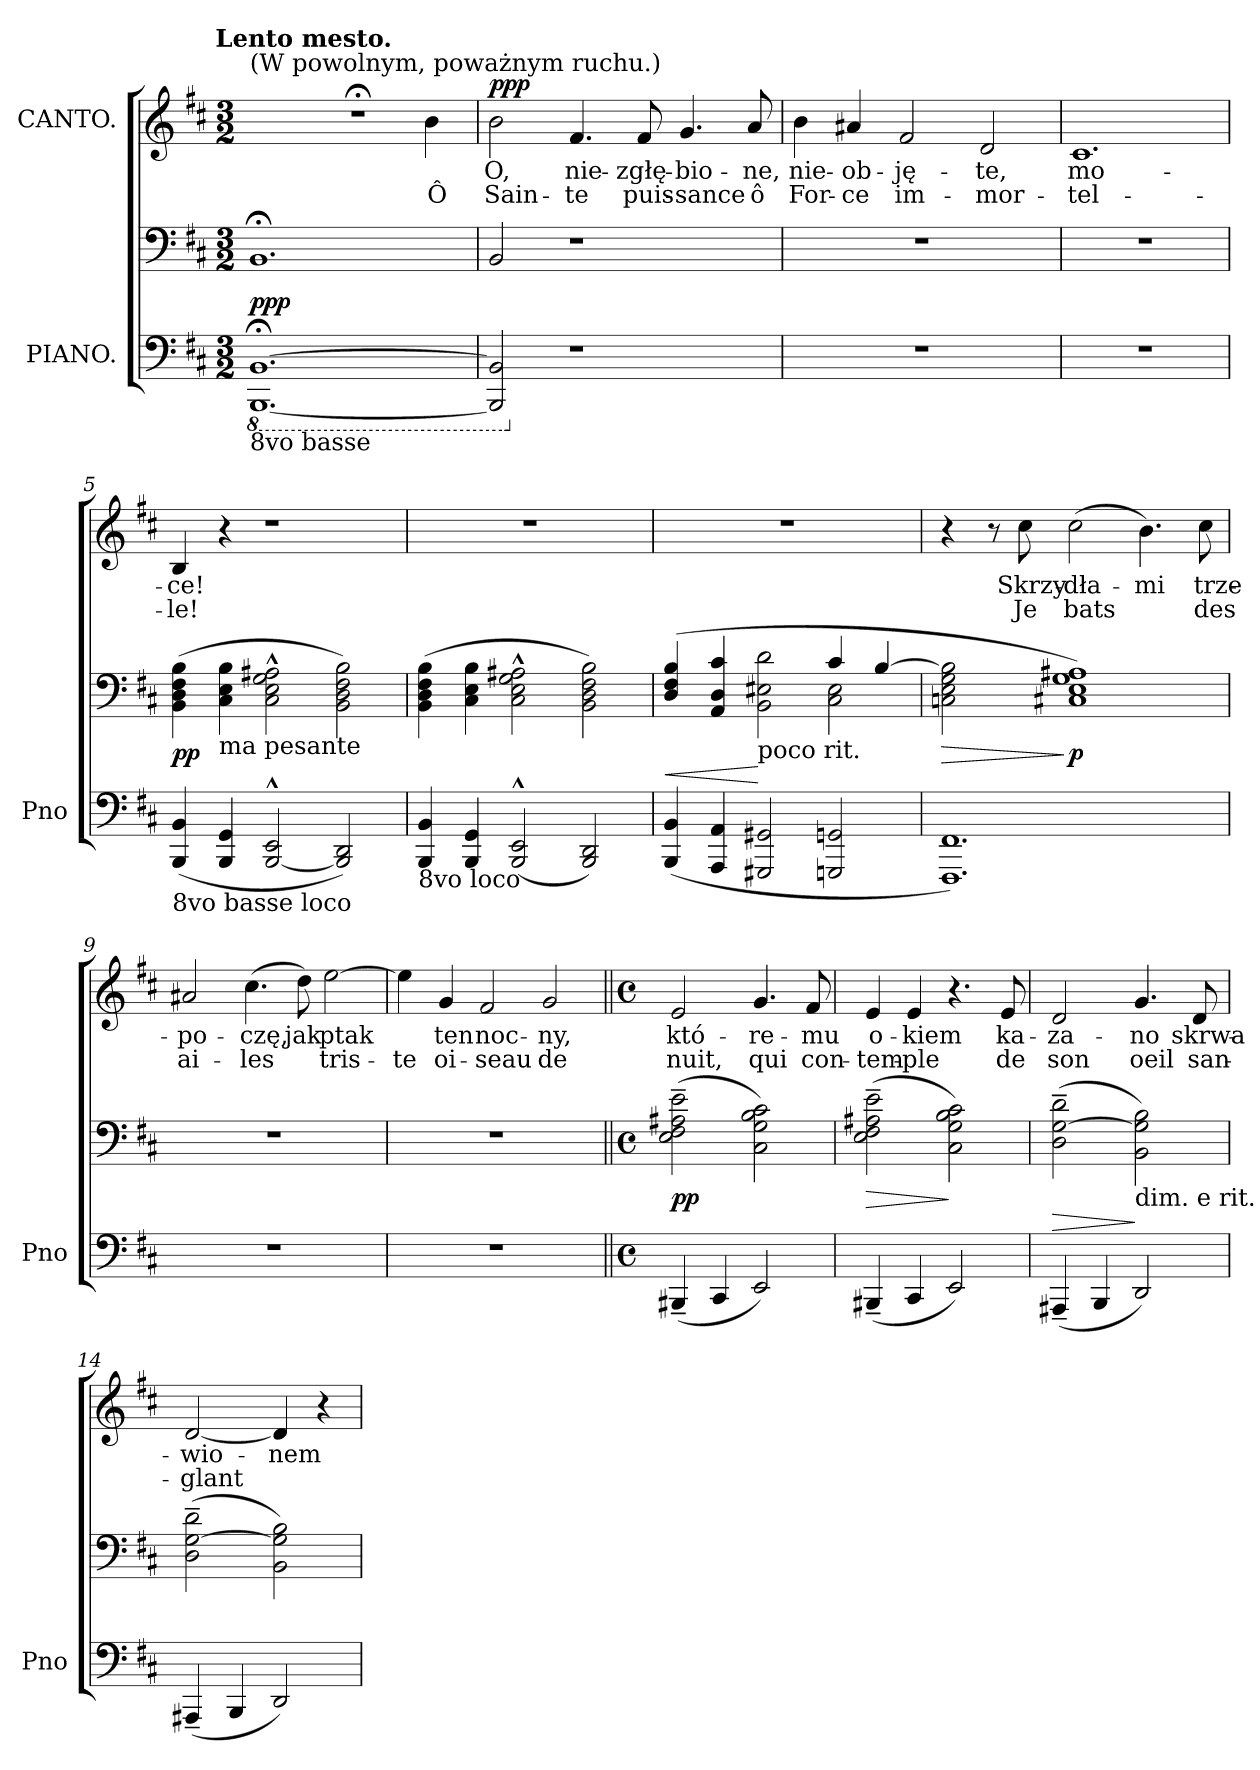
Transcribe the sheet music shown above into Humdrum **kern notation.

**kern	**kern	**dynam	**kern	**text	**text	**dynam
*part2	*part2	*part2	*part1	*part1	*part1	*part1
*staff3	*staff2	*staff2/3	*staff1	*staff1	*staff1	*staff1
*I"PIANO.	*	*	*I"CANTO.	*	*	*
*I'Pno	*	*	*	*	*	*
*clefF4	*clefF4	*	*clefG2	*	*	*
*k[f#c#]	*k[f#c#]	*	*k[f#c#]	*	*	*
*b:	*b:	*	*b:	*	*	*
!!LO:TX:omd:t=Lento mesto.
*M3/2	*M3/2	*	*M3/2	*	*	*
*MM52	*MM52	*	*MM52	*	*	*
*8ba	*	*	*	*	*	*
=1	=1	=1	=1	=1	=1	=1
*	*	*	*^	*	*	*
!	!	!	!LO:TX:a:t=(W powolnym, poważnym ruchu.)	!	!	!	!
!LO:TX:b:t=8vo basse	!	!	!	!	!	!	!
[1.BBBB;< [1.BBB;<	1.BB;<	ppp	1.r;<	1ryy	.	.	.
.	.	.	.	4ryy	.	.	.
.	.	.	.	4b\	.	Ô	.
=2	=2	=2	=2	=2	=2	=2	=2
!	!	!	!	!	!	!	!LO:DY:a
*	*	*	*v	*v	*	*	*
2BBBB]/ 2BBB]/	2BB/	.	2b\	O,	Sain-	ppp
*X8ba	*	*	*	*	*	*
1r	1r	.	4.f#/	nie-	-te	.
.	.	.	8f#/	-zgłę-	puis-	.
.	.	.	4.g/	-bio-	-sance	.
.	.	.	8a/	-ne,	ô	.
=3	=3	=3	=3	=3	=3	=3
1.r	1.r	.	4b\	nie-	For-	.
.	.	.	4a#X/	-ob-	-ce	.
.	.	.	2f#/	-ję-	im-	.
.	.	.	2d/	-te,	-mor-	.
=4	=4	=4	=4	=4	=4	=4
1.r	1.r	.	1.c#	mo-	-tel-	.
=5	=5	=5	=5	=5	=5	=5
*8ba	*	*	*	*	*	*
!LO:TX:b:t=8vo basse loco	!	!	!	!	!	!
(>4BBBB/ 4BBB/	(4BB\ 4D\ 4F#\ 4B\	pp	4B/	-ce!	-le!	.
!	!LO:TX:b:t=ma pesante	!	!	!	!	!
4BBBB/ 4GGG/	4C#\ 4E\ 4B\	.	4r	.	.	.
[2BBBB^^/ 2EEE^^/	2C#^^\ 2E^^\ 2G^^\ 2A#X^^\	.	1r	.	.	.
2BBBB]/ 2DDD/)	2BB\ 2D\ 2F#\ 2B\)	.	.	.	.	.
=6	=6	=6	=6	=6	=6	=6
!LO:TX:b:t=8vo loco	!	!	!	!	!	!
4BBBB/ 4BBB/	(4BB\ 4D\ 4F#\ 4B\	.	1.r	.	.	.
4BBBB/ 4GGG/	4C#\ 4E\ 4B\	.	.	.	.	.
(2BBBB^^/ 2EEE^^/	2C#^^\ 2E^^\ 2G^^\ 2A#X^^\	.	.	.	.	.
2BBBB/ 2DDD/)	2BB\ 2D\ 2F#\ 2B\)	.	.	.	.	.
=7	=7	=7	=7	=7	=7	=7
*	*^	*	*	*	*	*
(4BBBB/ 4BBB/	(4D/ 4F#/ 4B/	1ryy	<	1.r	.	.	.
4AAAA/ 4AAA/	4AA/ 4D/ 4c#/	.	.	.	.	.	.
!	!LO:TX:b:t=poco rit.	!	!	!	!	!	!
2GGGG#X/ 2GGG#X/	2BB\ 2E#X\ 2d\	.	[	.	.	.	.
2GGGGn/ 2GGGn/	4c#/	2C#\ 2E#\	.	.	.	.	.
.	[4B/	.	.	.	.	.	.
*	*v	*v	*	*	*	*	*
=8	=8	=8	=8	=8	=8	=8
1.FFFF# 1.FFF#)	2Cn\ 2E\ 2G\ 2B]\	>	4r	.	.	.
.	.	.	8r	.	.	.
.	.	.	8cc#\	Skrzy-	Je	.
.	1C#X 1E 1G 1A#X)	] p	(2cc#\	-dła-	bats	.
.	.	.	4.b\)	-mi	.	.
.	.	.	8cc#\	trze-	des	.
=9	=9	=9	=9	=9	=9	=9
*X8ba	*	*	*	*	*	*
1.r	1.r	.	2a#X/	-po-	ai-	.
.	.	.	(4.cc#\	-czę,	-les	.
.	.	.	8dd\)	jak	.	.
.	.	.	[2ee\	ptak	tris-	.
=10	=10	=10	=10	=10	=10	=10
1.r	1.r	.	4ee\]	.	-te	.
.	.	.	4g/	ten	oi-	.
.	.	.	2f#/	noc-	-seau	.
.	.	.	2g/	-ny,	de	.
=11||	=11||	=11||	=11||	=11||	=11||	=11||
*M4/4	*M4/4	*	*M4/4	*	*	*
*met(c)	*met(c)	*	*met(c)	*	*	*
(4BBB#X~>/	(2E~\ 2F#~\ 2A#X~\ 2e~\	pp	2e/	któ-	nuit,	.
4CC#/	.	.	.	.	.	.
2EE/)	2C#\ 2G\ 2B\ 2c#\)	.	4.g/	-re-	qui	.
.	.	.	8f#/	-mu	con-	.
=12	=12	=12	=12	=12	=12	=12
(4BBB#X~>/	(2E~\ 2F#~\ 2A#X~\ 2e~\	>	4e/	o-	-tem-	.
4CC#/	.	.	4e/	-kiem	-ple	.
2EE/)	2C#\ 2G\ 2B\ 2c#\)	]	4.r	.	.	.
.	.	.	8e/	ka-	de	.
=13	=13	=13	=13	=13	=13	=13
(4AAA#X~>/	(2D~\ [2G~\ 2d~\	>	2d/	-za-	son	.
4BBB/	.	.	.	.	.	.
!	!LO:TX:b:t=dim. e rit.	!	!	!	!	!
2DD/)	2BB\ 2G]\ 2B\)	]	4.g/	-no	oeil	.
.	.	.	8d/	skrwa-	san-	.
=14	=14	=14	=14	=14	=14	=14
(4AAA#X~>/	(2D~\ [2G~\ 2d~\	.	[2d/	-wio-	-glant	.
4BBB/	.	.	.	.	.	.
2DD/)	2BB\ 2G]\ 2B\)	.	4d/]	-nem	.	.
.	.	.	4r	.	.	.
=	=	=	=	=	=	=
*-	*-	*-	*-	*-	*-	*-
